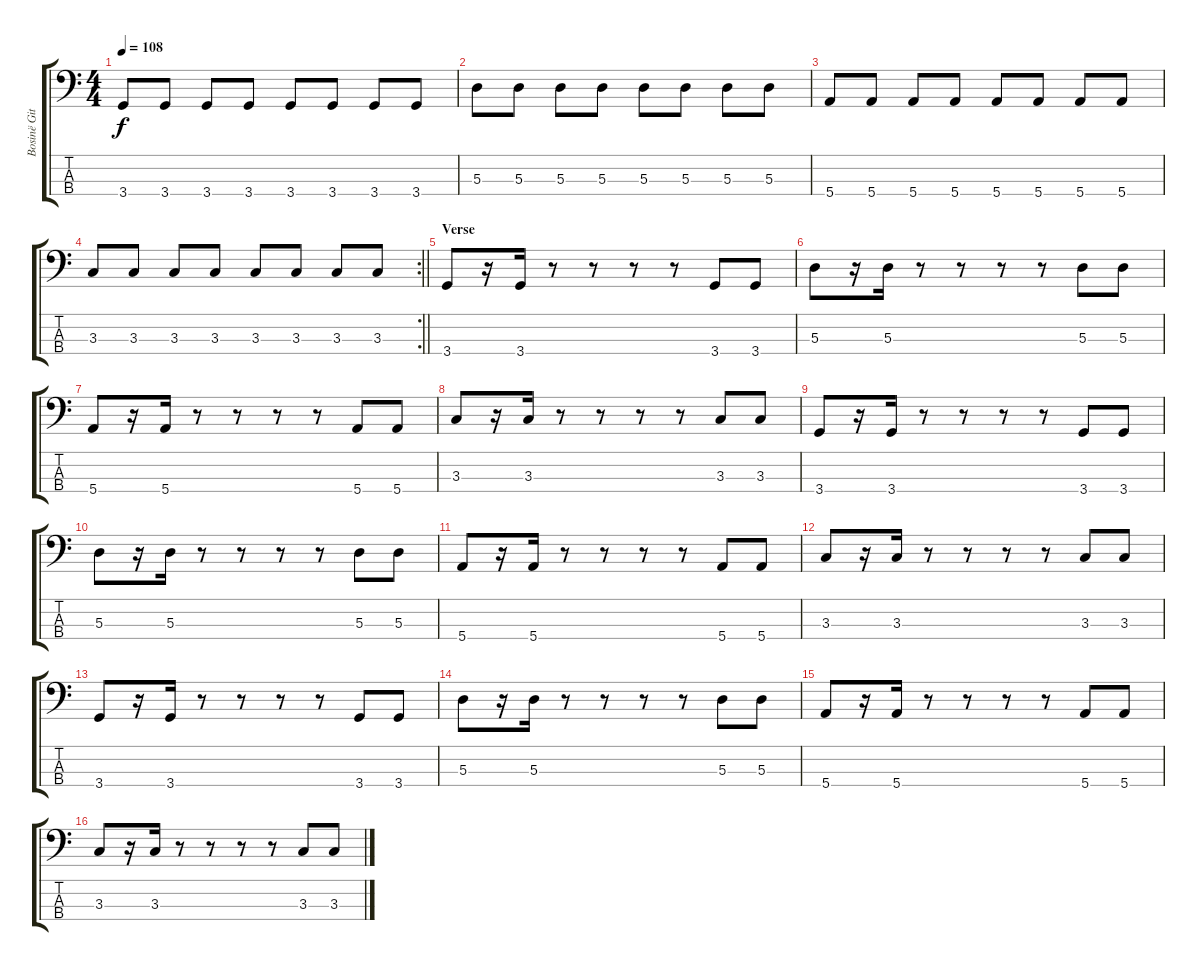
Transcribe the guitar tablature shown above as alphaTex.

\track ("Bosinë Gitara" "Bosinë Git") {instrument electricbassfinger}
\staff {score tabs}
\tuning (G2 D2 A1 E1) {hide}
\ts (4 4)
\tempo 108
\clef f4
\ks c
3.4.8{dy f} 3.4.8 3.4.8 3.4.8 3.4.8 3.4.8 3.4.8 3.4.8 |
5.3.8 5.3.8 5.3.8 5.3.8 5.3.8 5.3.8 5.3.8 5.3.8 |
5.4.8 5.4.8 5.4.8 5.4.8 5.4.8 5.4.8 5.4.8 5.4.8 |
\rc 2
\barLineRight lightlight
3.3.8 3.3.8 3.3.8 3.3.8 3.3.8 3.3.8 3.3.8 3.3.8 |
\section ("" "Verse")
3.4.8 r.16 3.4.16 r.8 r.8 r.8 r.8 3.4.8 3.4.8 |
5.3.8 r.16 5.3.16 r.8 r.8 r.8 r.8 5.3.8 5.3.8 |
5.4.8 r.16 5.4.16 r.8 r.8 r.8 r.8 5.4.8 5.4.8 |
3.3.8 r.16 3.3.16 r.8 r.8 r.8 r.8 3.3.8 3.3.8 |
3.4.8 r.16 3.4.16 r.8 r.8 r.8 r.8 3.4.8 3.4.8 |
5.3.8 r.16 5.3.16 r.8 r.8 r.8 r.8 5.3.8 5.3.8 |
5.4.8 r.16 5.4.16 r.8 r.8 r.8 r.8 5.4.8 5.4.8 |
3.3.8 r.16 3.3.16 r.8 r.8 r.8 r.8 3.3.8 3.3.8 |
3.4.8 r.16 3.4.16 r.8 r.8 r.8 r.8 3.4.8 3.4.8 |
5.3.8 r.16 5.3.16 r.8 r.8 r.8 r.8 5.3.8 5.3.8 |
5.4.8 r.16 5.4.16 r.8 r.8 r.8 r.8 5.4.8 5.4.8 |
3.3.8 r.16 3.3.16 r.8 r.8 r.8 r.8 3.3.8 3.3.8
